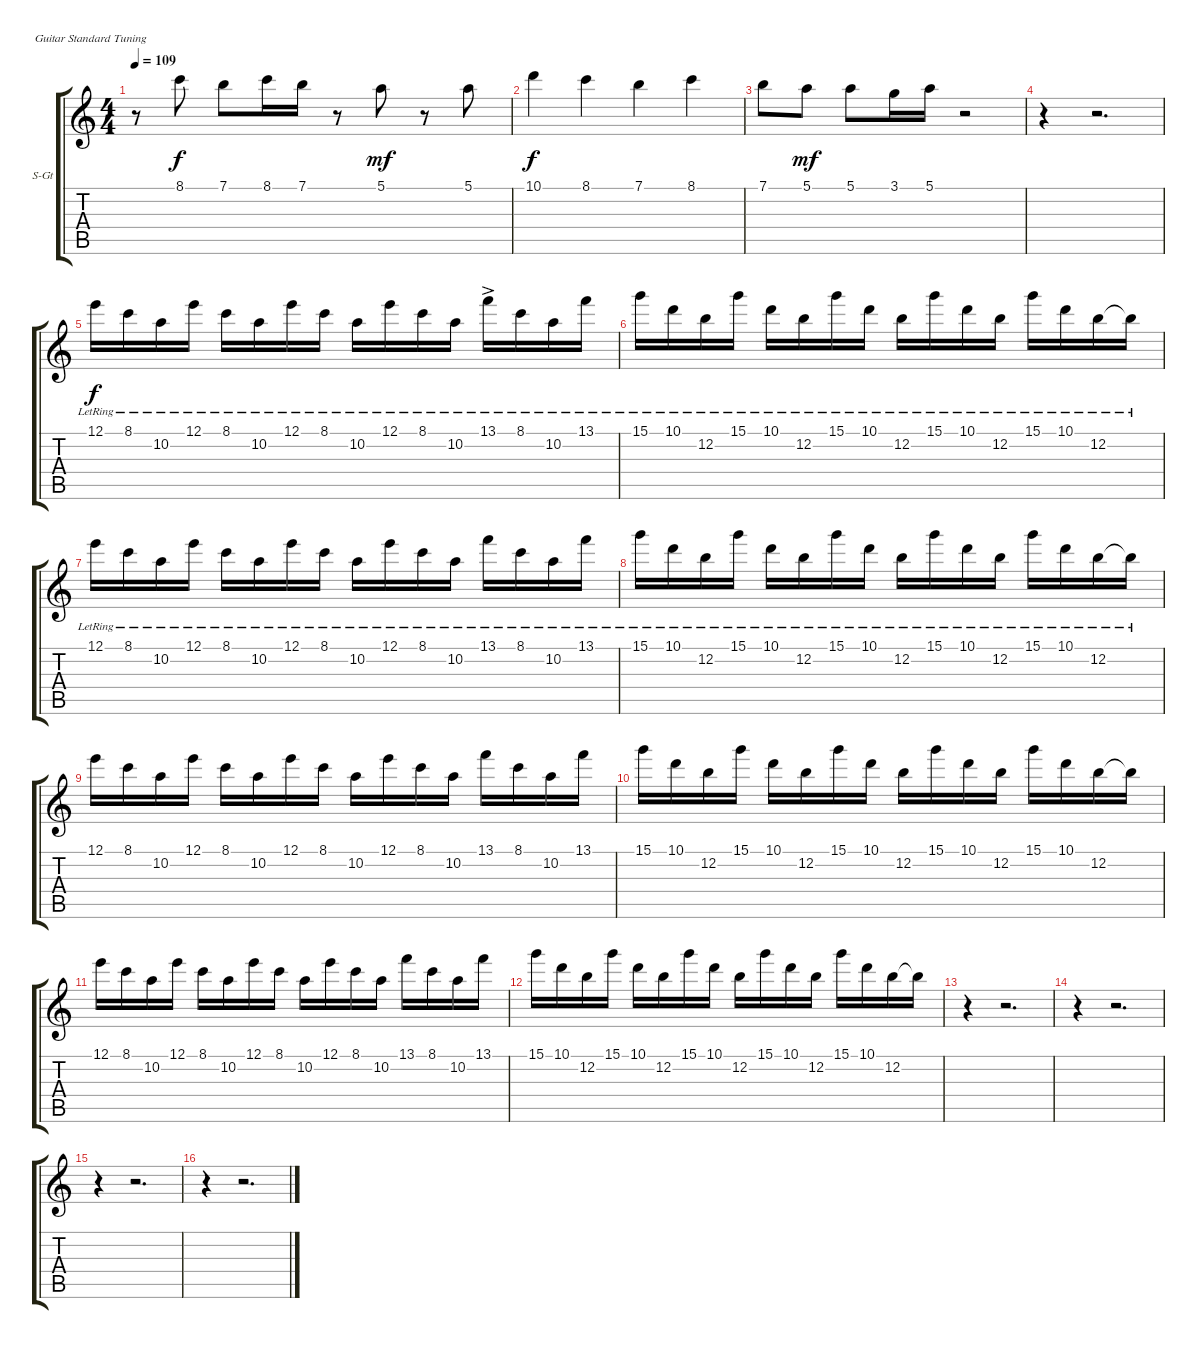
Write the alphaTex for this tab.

\bracketExtendMode groupsimilarinstruments
\firstSystemTrackNameOrientation horizontal
\otherSystemsTrackNameOrientation horizontal
\track ("Piano" "S-Gt") {instrument acousticgrandpiano}
\staff {score tabs}
\tuning (E4 B3 G3 D3 A2 E2)
\displaytranspose 12
\ts (4 4)
\tempo 109
\clef g2
\ks c
r.8{dy mf} 8.1.8{dy f} 7.1.8 8.1.16 7.1.16 r.8 5.1.8{dy mf} r.8 5.1.8 |
10.1.4{dy f} 8.1.4 7.1.4 8.1.4 |
7.1.8 5.1.8{dy mf} 5.1.8 3.1.16 5.1.16 r.2 |
r.4 r.2{d} |
12.1{lr}.16{dy f} 8.1{lr}.16 10.2{lr}.16 12.1{lr}.16 8.1{lr}.16 10.2{lr}.16 12.1{lr}.16 8.1{lr}.16 10.2{lr}.16 12.1{lr}.16 8.1{lr}.16 10.2{lr}.16 13.1{ac lr}.16 8.1{lr}.16 10.2{lr}.16 13.1{lr}.16 |
15.1{lr}.16 10.1{lr}.16 12.2{lr}.16 15.1{lr}.16 10.1{lr}.16 12.2{lr}.16 15.1{lr}.16 10.1{lr}.16 12.2{lr}.16 15.1{lr}.16 10.1{lr}.16 12.2{lr}.16 15.1{lr}.16 10.1{lr}.16 12.2{lr}.16 12.2{lr t}.16 |
12.1{lr}.16 8.1{lr}.16 10.2{lr}.16 12.1{lr}.16 8.1{lr}.16 10.2{lr}.16 12.1{lr}.16 8.1{lr}.16 10.2{lr}.16 12.1{lr}.16 8.1{lr}.16 10.2{lr}.16 13.1{lr}.16 8.1{lr}.16 10.2{lr}.16 13.1{lr}.16 |
15.1{lr}.16 10.1{lr}.16 12.2{lr}.16 15.1{lr}.16 10.1{lr}.16 12.2{lr}.16 15.1{lr}.16 10.1{lr}.16 12.2{lr}.16 15.1{lr}.16 10.1{lr}.16 12.2{lr}.16 15.1{lr}.16 10.1{lr}.16 12.2{lr}.16 12.2{lr t}.16 |
12.1.16 8.1.16 10.2.16 12.1.16 8.1.16 10.2.16 12.1.16 8.1.16 10.2.16 12.1.16 8.1.16 10.2.16 13.1.16 8.1.16 10.2.16 13.1.16 |
15.1.16 10.1.16 12.2.16 15.1.16 10.1.16 12.2.16 15.1.16 10.1.16 12.2.16 15.1.16 10.1.16 12.2.16 15.1.16 10.1.16 12.2.16 12.2{t}.16 |
12.1.16 8.1.16 10.2.16 12.1.16 8.1.16 10.2.16 12.1.16 8.1.16 10.2.16 12.1.16 8.1.16 10.2.16 13.1.16 8.1.16 10.2.16 13.1.16 |
15.1.16 10.1.16 12.2.16 15.1.16 10.1.16 12.2.16 15.1.16 10.1.16 12.2.16 15.1.16 10.1.16 12.2.16 15.1.16 10.1.16 12.2.16 12.2{t}.16 |
r.4 r.2{d} |
r.4 r.2{d} |
r.4 r.2{d} |
r.4 r.2{d}
